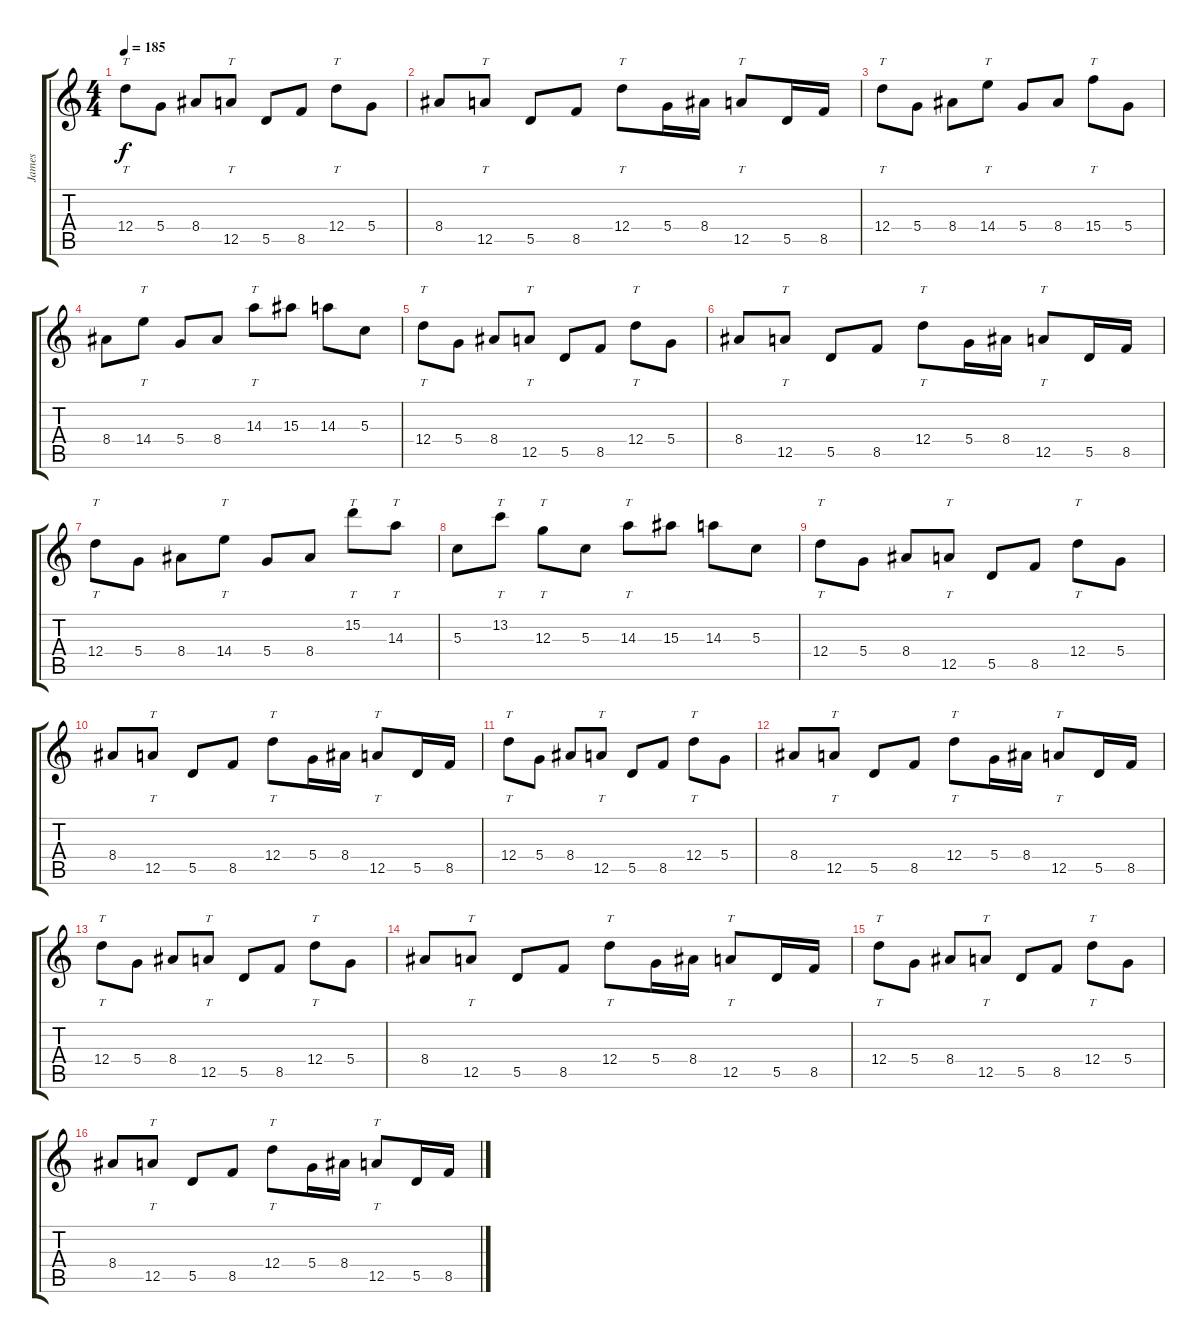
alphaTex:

\track ("James" "James") {instrument electricguitarjazz}
\staff {score tabs}
\tuning (E4 B3 G3 D3 A2 D2) {hide}
\ts (4 4)
\tempo 185
\clef g2
\ks c
12.4.8{tt dy f} 5.4.8 8.4.8 12.5.8{tt} 5.5.8 8.5.8 12.4.8{tt} 5.4.8 |
8.4.8 12.5.8{tt} 5.5.8 8.5.8 12.4.8{tt} 5.4.16 8.4.16 12.5.8{tt} 5.5.16 8.5.16 |
12.4.8{tt} 5.4.8 8.4.8 14.4.8{tt} 5.4.8 8.4.8 15.4.8{tt} 5.4.8 |
8.4.8 14.4.8{tt} 5.4.8 8.4.8 14.3.8{tt} 15.3.8 14.3.8 5.3.8 |
12.4.8{tt} 5.4.8 8.4.8 12.5.8{tt} 5.5.8 8.5.8 12.4.8{tt} 5.4.8 |
8.4.8 12.5.8{tt} 5.5.8 8.5.8 12.4.8{tt} 5.4.16 8.4.16 12.5.8{tt} 5.5.16 8.5.16 |
12.4.8{tt} 5.4.8 8.4.8 14.4.8{tt} 5.4.8 8.4.8 15.2.8{tt} 14.3.8{tt} |
5.3.8 13.2.8{tt} 12.3.8{tt} 5.3.8 14.3.8{tt} 15.3.8 14.3.8 5.3.8 |
12.4.8{tt instrument electricguitarjazz} 5.4.8 8.4.8 12.5.8{tt} 5.5.8 8.5.8 12.4.8{tt} 5.4.8 |
8.4.8 12.5.8{tt} 5.5.8 8.5.8 12.4.8{tt} 5.4.16 8.4.16 12.5.8{tt} 5.5.16 8.5.16 |
12.4.8{tt} 5.4.8 8.4.8 12.5.8{tt} 5.5.8 8.5.8 12.4.8{tt} 5.4.8 |
8.4.8 12.5.8{tt} 5.5.8 8.5.8 12.4.8{tt} 5.4.16 8.4.16 12.5.8{tt} 5.5.16 8.5.16 |
12.4.8{tt} 5.4.8 8.4.8 12.5.8{tt} 5.5.8 8.5.8 12.4.8{tt} 5.4.8 |
8.4.8 12.5.8{tt} 5.5.8 8.5.8 12.4.8{tt} 5.4.16 8.4.16 12.5.8{tt} 5.5.16 8.5.16 |
12.4.8{tt} 5.4.8 8.4.8 12.5.8{tt} 5.5.8 8.5.8 12.4.8{tt} 5.4.8 |
8.4.8 12.5.8{tt} 5.5.8 8.5.8 12.4.8{tt} 5.4.16 8.4.16 12.5.8{tt} 5.5.16 8.5.16
